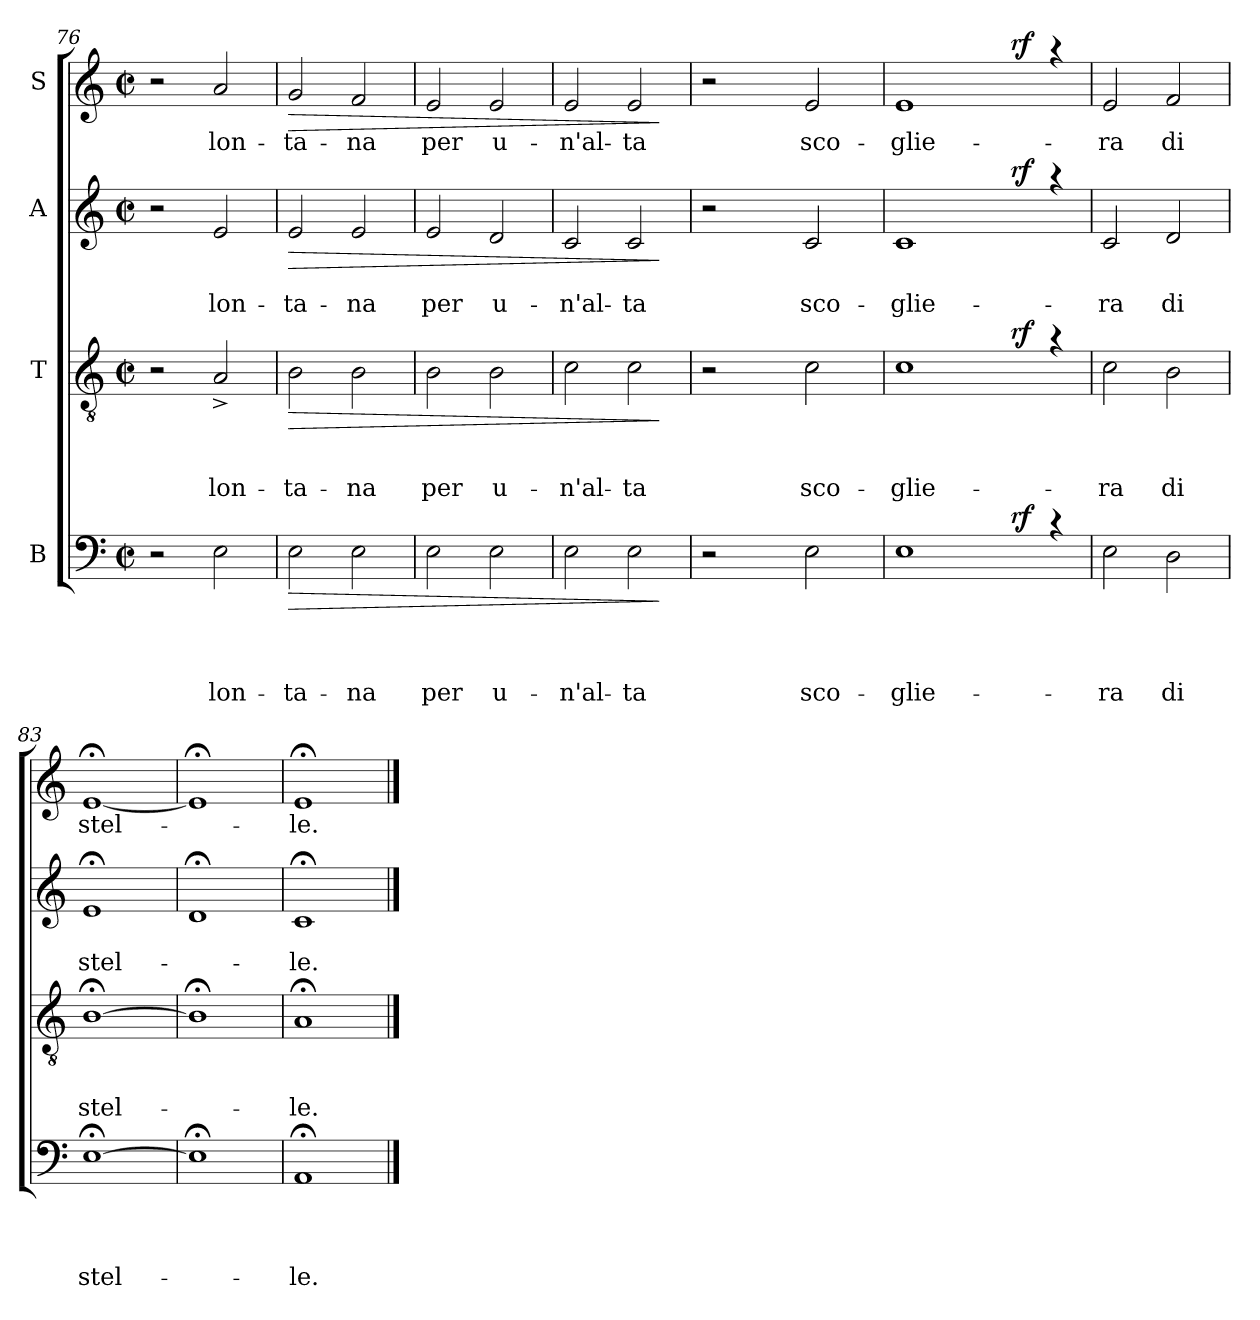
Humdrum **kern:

**kern	**text	**text	**text	**text	**dynam	**kern	**text	**text	**text	**dynam	**kern	**text	**text	**dynam	**kern	**text	**dynam
*part4	*part4	*part4	*part4	*part4	*part4	*part3	*part3	*part3	*part3	*part3	*part2	*part2	*part2	*part2	*part1	*part1	*part1
*staff4	*staff4	*staff4	*staff4	*staff4	*staff4	*staff3	*staff3	*staff3	*staff3	*staff3	*staff2	*staff2	*staff2	*staff2	*staff1	*staff1	*staff1
*I"B	*	*	*	*	*	*I"T	*	*	*	*	*I"A	*	*	*	*I"S	*	*
*clefF4	*	*	*	*	*	*clefGv2	*	*	*	*	*clefG2	*	*	*	*clefG2	*	*
*k[]	*	*	*	*	*	*k[]	*	*	*	*	*k[]	*	*	*	*k[]	*	*
*C:	*	*	*	*	*	*C:	*	*	*	*	*C:	*	*	*	*C:	*	*
*M2/2	*	*	*	*	*	*M2/2	*	*	*	*	*M2/2	*	*	*	*M2/2	*	*
*met(c|)	*	*	*	*	*	*met(c|)	*	*	*	*	*met(c|)	*	*	*	*met(c|)	*	*
=76	=76	=76	=76	=76	=76	=76	=76	=76	=76	=76	=76	=76	=76	=76	=76	=76	=76
2r	.	.	.	.	.	2r	.	.	.	.	2r	.	.	.	2r	.	.
!	!	!	!	!LO:LY:b	!	!	!	!	!LO:LY:b	!	!	!	!LO:LY:b	!	!	!LO:LY:b	!
2E\	.	.	.	lon-	.	2A^</	.	.	lon-	.	2e/	.	lon-	.	2a/	lon-	.
=77	=77	=77	=77	=77	=77	=77	=77	=77	=77	=77	=77	=77	=77	=77	=77	=77	=77
!	!	!	!	!LO:LY:b	!LO:HP:b	!	!	!	!LO:LY:b	!LO:HP:b	!	!	!LO:LY:b	!LO:HP:b	!	!LO:LY:b	!LO:HP:b
2E\	.	.	.	-ta-	>	2B\	.	.	-ta-	>	2e/	.	-ta-	>	2g/	-ta-	>
!	!	!	!	!LO:LY:b	!	!	!	!	!LO:LY:b	!	!	!	!LO:LY:b	!	!	!LO:LY:b	!
2E\	.	.	.	-na	.	2B\	.	.	-na	.	2e/	.	-na	.	2f/	-na	.
=78	=78	=78	=78	=78	=78	=78	=78	=78	=78	=78	=78	=78	=78	=78	=78	=78	=78
!	!	!	!	!LO:LY:b	!	!	!	!	!LO:LY:b	!	!	!	!LO:LY:b	!	!	!LO:LY:b	!
2E\	.	.	.	per	.	2B\	.	.	per	.	2e/	.	per	.	2e/	per	.
!	!	!	!	!LO:LY:b	!	!	!	!	!LO:LY:b	!	!	!	!LO:LY:b	!	!	!LO:LY:b	!
2E\	.	.	.	u-	.	2B\	.	.	u-	.	2d/	.	u-	.	2e/	u-	.
=79	=79	=79	=79	=79	=79	=79	=79	=79	=79	=79	=79	=79	=79	=79	=79	=79	=79
!	!	!	!	!LO:LY:b	!	!	!	!	!LO:LY:b	!	!	!	!LO:LY:b	!	!	!LO:LY:b	!
2E\	.	.	.	-n'al-	.	2c\	.	.	-n'al-	.	2c/	.	-n'al-	.	2e/	-n'al-	.
!	!	!	!	!LO:LY:b	!	!	!	!	!LO:LY:b	!	!	!	!LO:LY:b	!	!	!LO:LY:b	!
2E\	.	.	.	-ta	.	2c\	.	.	-ta	.	2c/	.	-ta	.	2e/	-ta	.
.	.	.	.	.	]	.	.	.	.	]	.	.	.	]	.	.	]
=80	=80	=80	=80	=80	=80	=80	=80	=80	=80	=80	=80	=80	=80	=80	=80	=80	=80
*^	*	*	*	*	*	*^	*	*	*	*	*^	*	*	*	*^	*	*
2r	4ryy	.	.	.	.	.	2r	4ryy	.	.	.	.	2r	4ryy	.	.	.	2r	4ryy	.	.
.	8ryy	.	.	.	.	.	.	8ryy	.	.	.	.	.	8ryy	.	.	.	.	8ryy	.	.
.	32ryy	.	.	.	.	.	.	32ryy	.	.	.	.	.	32ryy	.	.	.	.	32ryy	.	.
.	2ryy	.	.	.	.	.	.	2ryy	.	.	.	.	.	2ryy	.	.	.	.	2ryy	.	.
!	!	!	!	!	!LO:LY:b	!	!	!	!	!	!LO:LY:b	!	!	!	!	!LO:LY:b	!	!	!	!LO:LY:b	!
2E\	.	.	.	.	sco-	.	2c\	.	.	.	sco-	.	2c/	.	.	sco-	.	2e/	.	sco-	.
.	16.ryy	.	.	.	.	.	.	16.ryy	.	.	.	.	.	16.ryy	.	.	.	.	16.ryy	.	.
=81	=81	=81	=81	=81	=81	=81	=81	=81	=81	=81	=81	=81	=81	=81	=81	=81	=81	=81	=81	=81	=81
!	!	!	!	!	!LO:LY:b	!	!	!	!	!	!LO:LY:b	!	!	!	!	!LO:LY:b	!	!	!	!LO:LY:b	!
1E	2ryy	.	.	.	-glie-	.	1c	2ryy	.	.	-glie-	.	1c	2ryy	.	-glie-	.	1e	2ryy	-glie-	.
.	4ryy	.	.	.	.	.	.	4ryy	.	.	.	.	.	4ryy	.	.	.	.	4ryy	.	.
.	32ryy	.	.	.	.	.	.	32ryy	.	.	.	.	.	32ryy	.	.	.	.	32ryy	.	.
!	!	!	!	!	!	!LO:DY:a	!	!	!	!	!	!LO:DY:a	!	!	!	!	!LO:DY:a	!	!	!	!LO:DY:a
.	4...ryy	.	.	.	.	rf	.	4...ryy	.	.	.	rf	.	4...ryy	.	.	rf	.	4...ryy	.	rf
4rB	.	.	.	.	.	.	4rg	.	.	.	.	.	4rgg	.	.	.	.	4rgg	.	.	.
=82	=82	=82	=82	=82	=82	=82	=82	=82	=82	=82	=82	=82	=82	=82	=82	=82	=82	=82	=82	=82	=82
!	!	!	!	!	!LO:LY:b	!	!	!	!	!	!LO:LY:b	!	!	!	!	!LO:LY:b	!	!	!	!LO:LY:b	!
*v	*v	*	*	*	*	*	*	*	*	*	*	*	*v	*v	*	*	*	*v	*v	*	*
*	*	*	*	*	*	*v	*v	*	*	*	*	*	*	*	*	*	*	*
2E\	.	.	.	-ra	.	2c\	.	.	-ra	.	2c/	.	-ra	.	2e/	-ra	.
!	!	!	!	!LO:LY:b	!	!	!	!	!LO:LY:b	!	!	!	!LO:LY:b	!	!	!LO:LY:b	!
2D\	.	.	.	di	.	2B\	.	.	di	.	2d/	.	di	.	2f/	di	.
=83	=83	=83	=83	=83	=83	=83	=83	=83	=83	=83	=83	=83	=83	=83	=83	=83	=83
!	!	!	!	!LO:LY:b	!	!	!	!	!LO:LY:b	!	!	!	!LO:LY:b	!	!	!LO:LY:b	!
[>1E;<	.	.	.	stel-	.	[>1B;<	.	.	stel-	.	1e;	.	stel-	.	[<1e;	stel-	.
=84	=84	=84	=84	=84	=84	=84	=84	=84	=84	=84	=84	=84	=84	=84	=84	=84	=84
1E;<]	.	.	.	.	.	1B;<]	.	.	.	.	1d;	.	.	.	1e;]	.	.
=85	=85	=85	=85	=85	=85	=85	=85	=85	=85	=85	=85	=85	=85	=85	=85	=85	=85
!	!	!	!	!LO:LY:b	!	!	!	!	!LO:LY:b	!	!	!	!LO:LY:b	!	!	!LO:LY:b	!
1AA;	.	.	.	-le.	.	1A;	.	.	-le.	.	1c;	.	-le.	.	1e;	-le.	.
==	==	==	==	==	==	==	==	==	==	==	==	==	==	==	==	==	==
*-	*-	*-	*-	*-	*-	*-	*-	*-	*-	*-	*-	*-	*-	*-	*-	*-	*-
